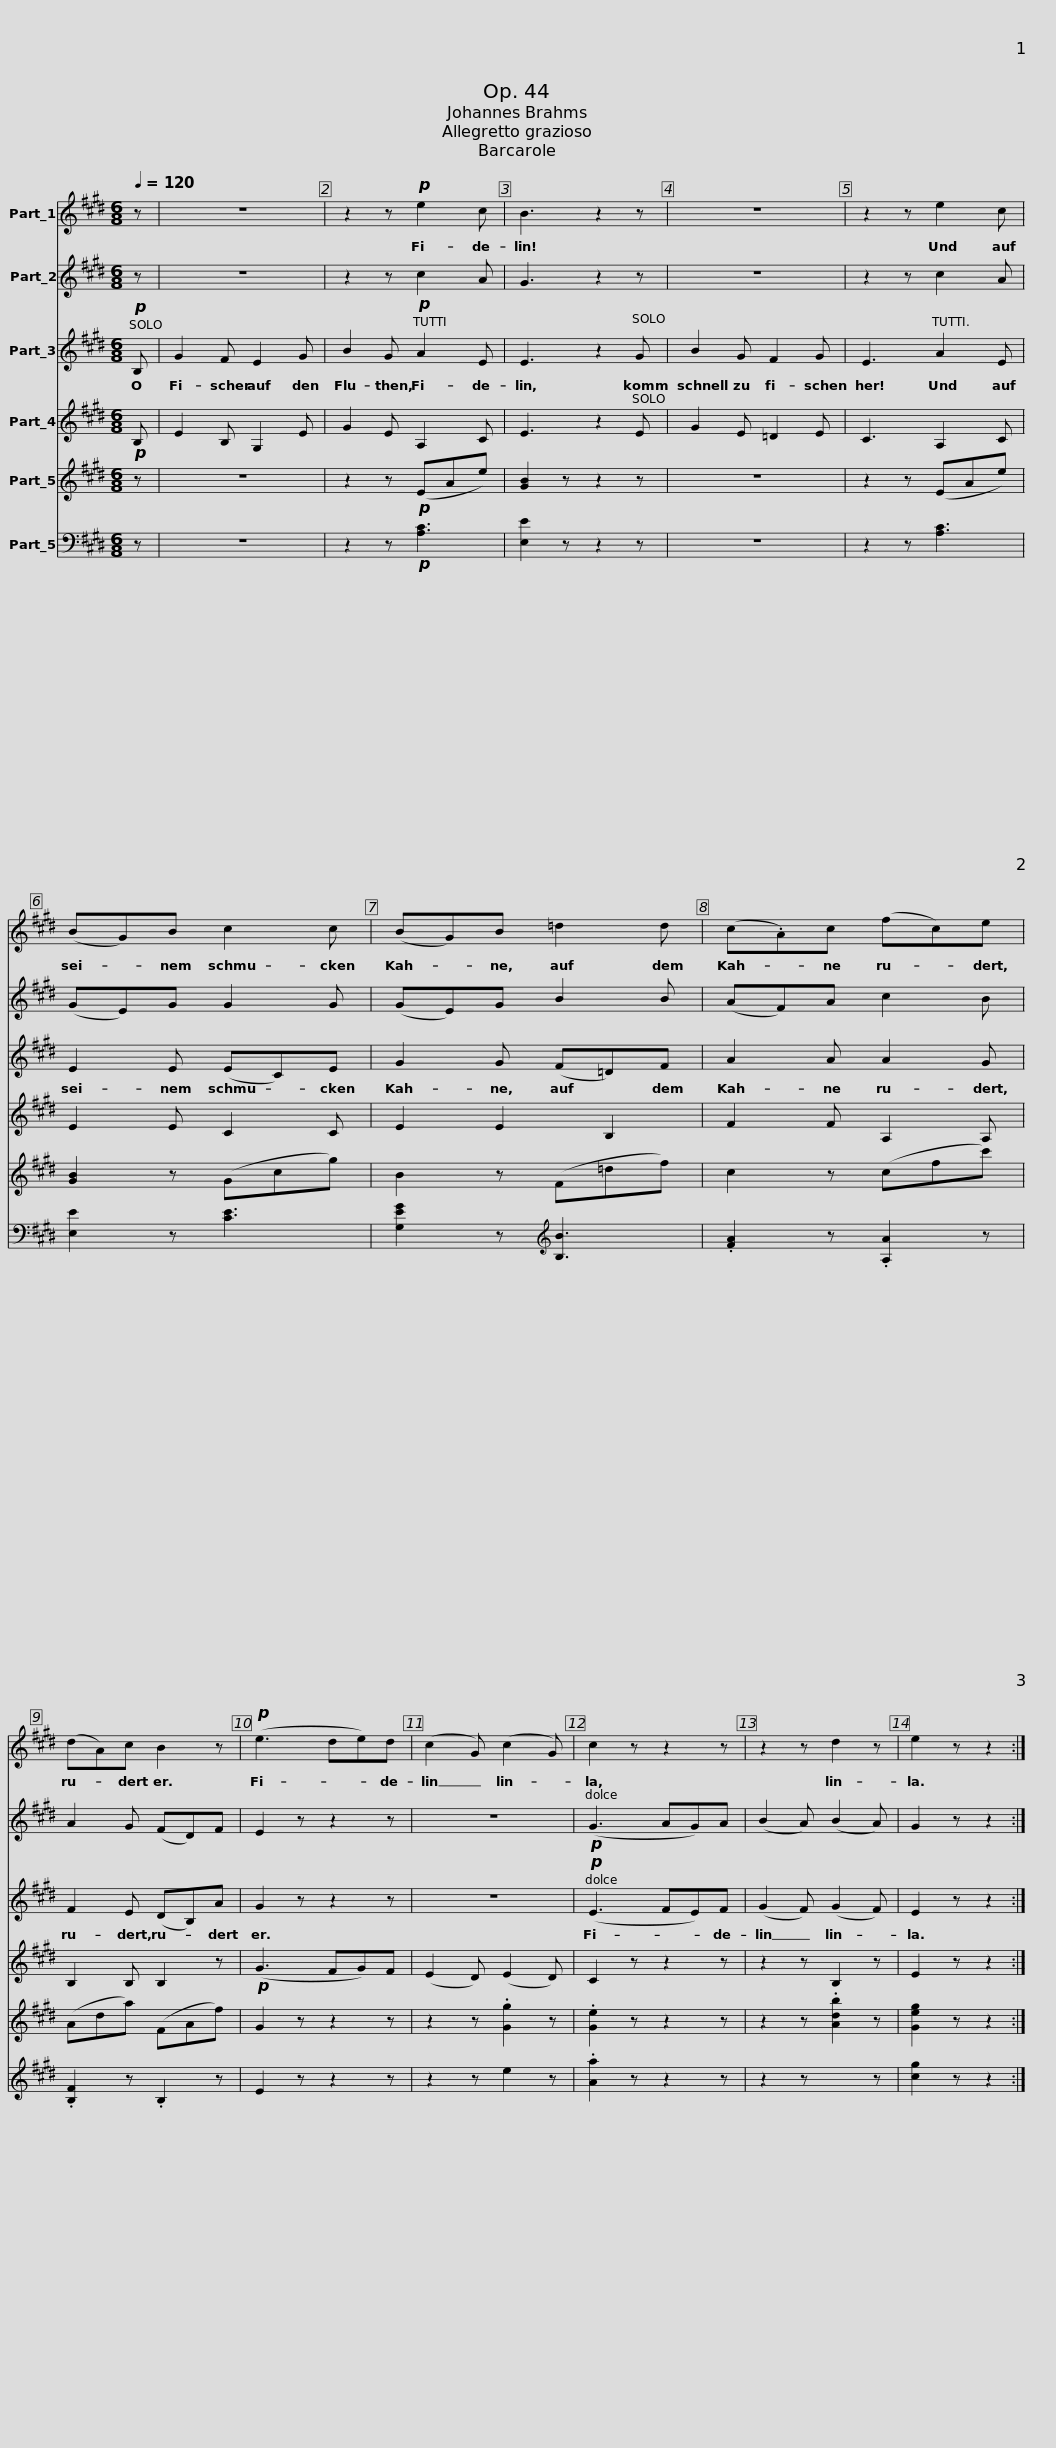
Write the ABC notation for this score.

X:1
%%score 1 2 3 4 5 6
L:1/8
Q:1/4=120
M:6/8
I:linebreak $
K:E
V:1 treble
V:2 treble
V:3 treble
V:4 treble
V:5 treble
V:6 bass
V:1
 z | z6 | z2 z!p! e2 c | B3 z2 z | z6 |$ %5
 z2 z e2 c | (BG)B c2 c | (BG)B !courtesy!=d2 d | (c.A)c (fc)e | (dA)c B2 z |$ %10
!p! (e3 de)d | (c2 G) (c2 G) | c2 z z2 z | z2 z d2 z | e2 z z2 :| %15
V:2
 z | z6 | z2 z!p! c2 A | G3 z2 z | z6 |$ %5
 z2 z c2 A | (GE)G G2 G | (GE)G B2 B | (AF)A c2 B | A2 G (FD)F |$ %10
 E2 z z2 z | z6 |!p! (G3 AG)A | (B2 A) (B2 A) | G2 z z2 :| %15
V:3
!p! B, | G2 F E2 G | B2 G A2 E | E3 z2 G | B2 G F2 G |$ %5
 E3 A2 E | E2 E (EC)E | G2 G (F!courtesy!=D)F | A2 A A2 G | F2 E (DB,)A |$ %10
 G2 z z2 z | z6 |!p! (E3 FE)F | (G2 F) (G2 F) | E2 z z2 :| %15
V:4
!p! B, | E2 B, G,2 E | G2 E A,2 C | E3 z2 E | G2 E !courtesy!=D2 E |$ %5
 C3 A,2 C | E2 E C2 C | E2 E2 B,2 | F2 F A,2 A, | B,2 B, B,2 z |$ %10
!p! (G3 FG)F | (E2 D) (E2 D) | C2 z z2 z | z2 z B,2 z | E2 z z2 :| %15
V:5
 z | z6 | z2 z!p! (EAe) | [GB]2 z z2 z | z6 |$ %5
 z2 z (EAe) | [GB]2 z (Gcg) | B2 z (F!courtesy!=df) | c2 z (cfc') | (Ada) (FAf) |$ %10
 G2 z z2 z | z2 z .[Gg]2 z | .[Ge]2 z z2 z | z2 z .[Adb]2 z | [Geg]2 z z2 :| %15
V:6
 z | z6 | z2 z!p! [A,C]3 | [E,E]2 z z2 z | z6 |$ %5
 z2 z [A,C]3 | [E,E]2 z [CE]3 | [G,EG]2 z[K:treble] [B,B]3 | .[FA]2 z .[A,A]2 z | .[B,F]2 z .B,2 z |$ %10
 E2 z z2 z | z2 z e2 z | .[Aa]2 z z2 z | z2 z x2 z | [cg]2 z z2 :| %15
